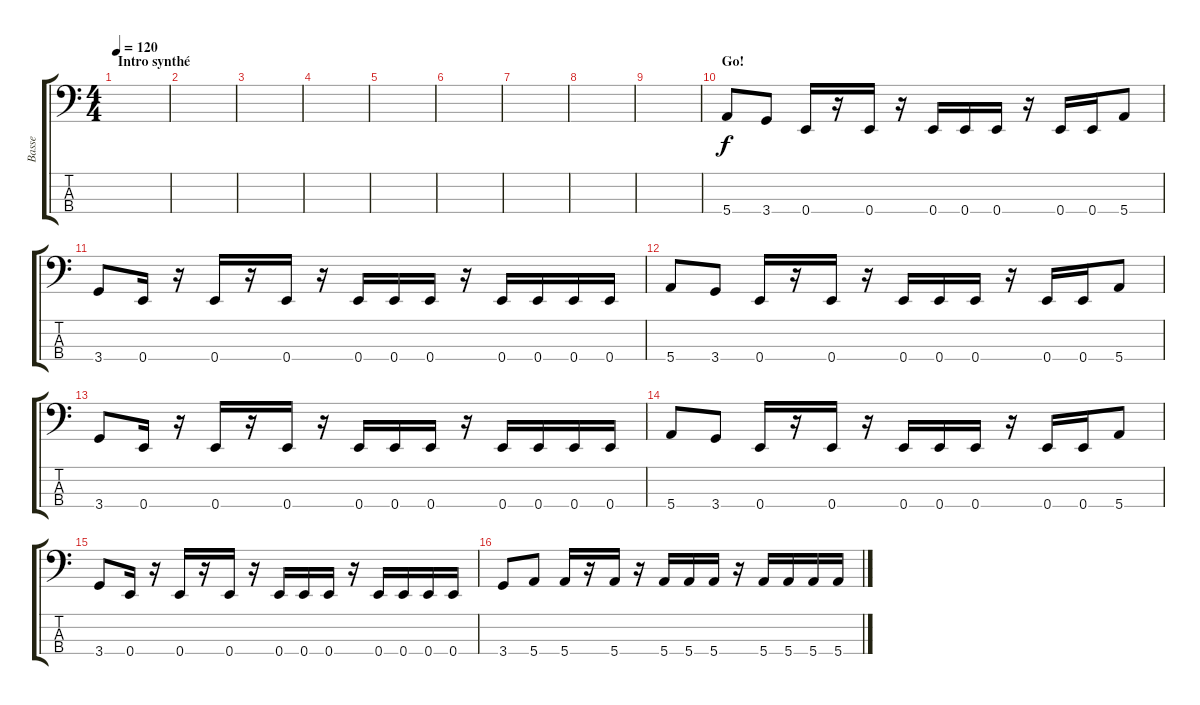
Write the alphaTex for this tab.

\track ("Basse" "Basse") {instrument electricbasspick}
\staff {score tabs}
\tuning (G2 D2 A1 E1) {hide}
\ts (4 4)
\section ("" "Intro synthé")
\tempo 120
\clef f4
\ks c
|
|
|
|
|
|
|
|
|
\section ("" "Go!")
5.4.8 3.4.8 0.4.16 r.16 0.4.16 r.16 0.4.16 0.4.16 0.4.16 r.16 0.4.16 0.4.16 5.4.8 |
3.4.8 0.4.16 r.16 0.4.16 r.16 0.4.16 r.16 0.4.16 0.4.16 0.4.16 r.16 0.4.16 0.4.16 0.4.16 0.4.16 |
5.4.8 3.4.8 0.4.16 r.16 0.4.16 r.16 0.4.16 0.4.16 0.4.16 r.16 0.4.16 0.4.16 5.4.8 |
3.4.8 0.4.16 r.16 0.4.16 r.16 0.4.16 r.16 0.4.16 0.4.16 0.4.16 r.16 0.4.16 0.4.16 0.4.16 0.4.16 |
5.4.8 3.4.8 0.4.16 r.16 0.4.16 r.16 0.4.16 0.4.16 0.4.16 r.16 0.4.16 0.4.16 5.4.8 |
3.4.8 0.4.16 r.16 0.4.16 r.16 0.4.16 r.16 0.4.16 0.4.16 0.4.16 r.16 0.4.16 0.4.16 0.4.16 0.4.16 |
3.4.8 5.4.8 5.4.16 r.16 5.4.16 r.16 5.4.16 5.4.16 5.4.16 r.16 5.4.16 5.4.16 5.4.16 5.4.16
